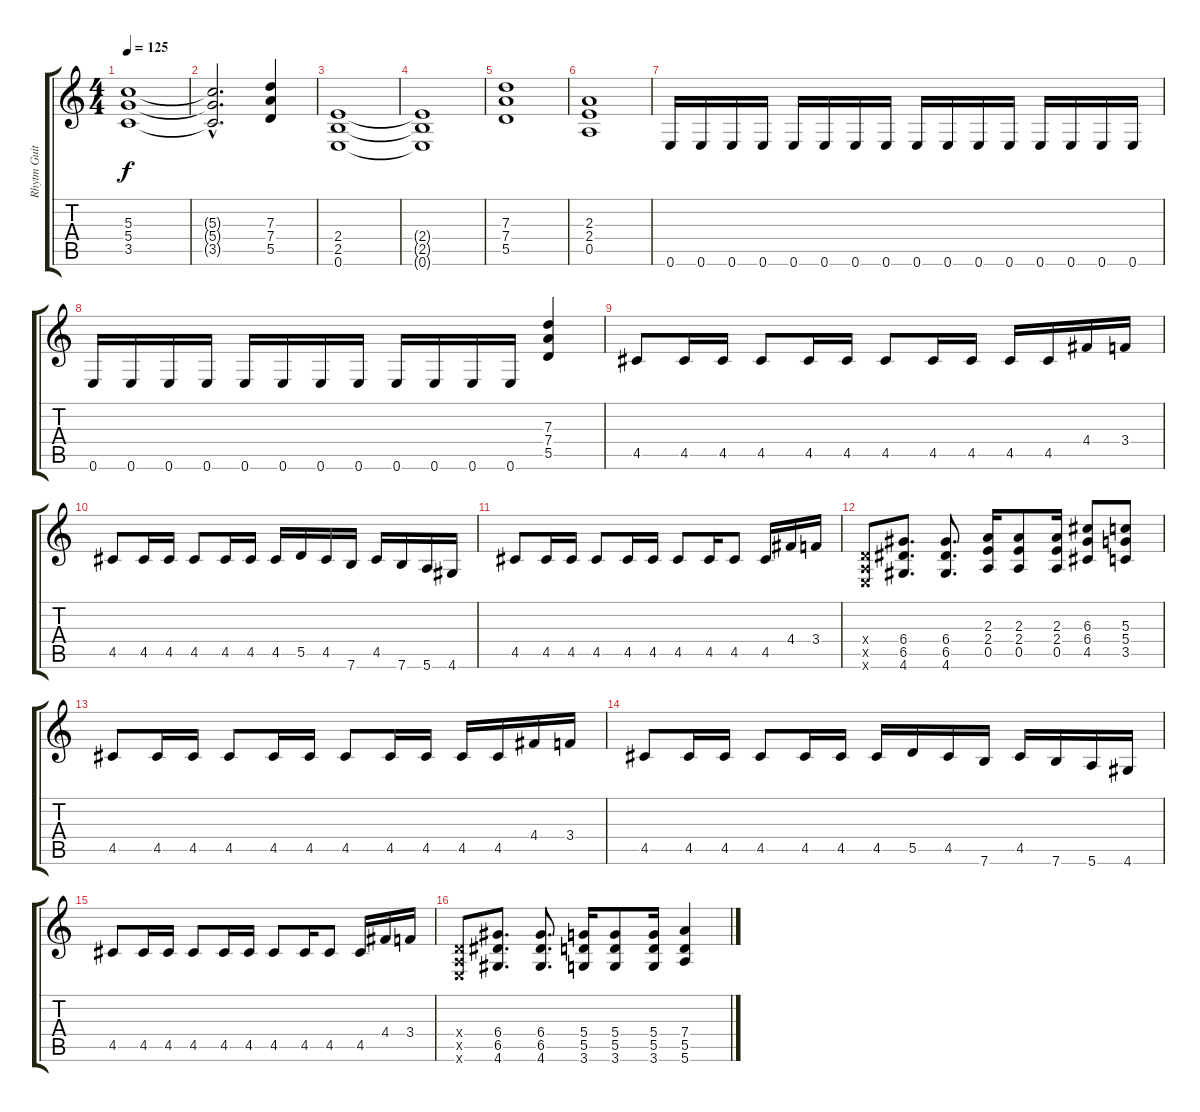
\track ("Rhytm Guitar" "Rhytm Guit") {instrument distortionguitar}
\staff {score tabs}
\tuning (E4 B3 G3 D3 A2 E2) {hide}
\ts (4 4)
\tempo 125
\clef g2
\ks c
(5.3 5.4 3.5).1{dy f} |
(5.3{hac t} 5.4{hac t} 3.5{hac t}).2{d} (7.3 7.4 5.5).4 |
(2.4 2.5 0.6).1 |
(2.4{t} 2.5{t} 0.6{t}).1 |
(7.3 7.4 5.5).1 |
(2.3 2.4 0.5).1 |
0.6.16 0.6.16 0.6.16 0.6.16 0.6.16 0.6.16 0.6.16 0.6.16 0.6.16 0.6.16 0.6.16 0.6.16 0.6.16 0.6.16 0.6.16 0.6.16 |
0.6.16 0.6.16 0.6.16 0.6.16 0.6.16 0.6.16 0.6.16 0.6.16 0.6.16 0.6.16 0.6.16 0.6.16 (7.3 7.4 5.5).4 |
4.5.8 4.5.16 4.5.16 4.5.8 4.5.16 4.5.16 4.5.8 4.5.16 4.5.16 4.5.16 4.5.16 4.4.16 3.4.16 |
4.5.8 4.5.16 4.5.16 4.5.8 4.5.16 4.5.16 4.5.16 5.5.16 4.5.16 7.6.16 4.5.16 7.6.16 5.6.16 4.6.16 |
4.5.8 4.5.16 4.5.16 4.5.8 4.5.16 4.5.16 4.5.8 4.5.16 4.5.8 4.5.16 4.4.16 3.4.16 |
(0.4{x} 0.5{x} 0.6{x}).8 (6.4 6.5 4.6).8{d} (6.4 6.5 4.6).8{d} (2.3 2.4 0.5).16 (2.3 2.4 0.5).8 (2.3 2.4 0.5).16 (6.3 6.4 4.5).8 (5.3 5.4 3.5).8 |
4.5.8 4.5.16 4.5.16 4.5.8 4.5.16 4.5.16 4.5.8 4.5.16 4.5.16 4.5.16 4.5.16 4.4.16 3.4.16 |
4.5.8 4.5.16 4.5.16 4.5.8 4.5.16 4.5.16 4.5.16 5.5.16 4.5.16 7.6.16 4.5.16 7.6.16 5.6.16 4.6.16 |
4.5.8 4.5.16 4.5.16 4.5.8 4.5.16 4.5.16 4.5.8 4.5.16 4.5.8 4.5.16 4.4.16 3.4.16 |
(0.4{x} 0.5{x} 0.6{x}).8 (6.4 6.5 4.6).8{d} (6.4 6.5 4.6).8{d} (5.4 5.5 3.6).16 (5.4 5.5 3.6).8 (5.4 5.5 3.6).16 (7.4 5.5 5.6).4
